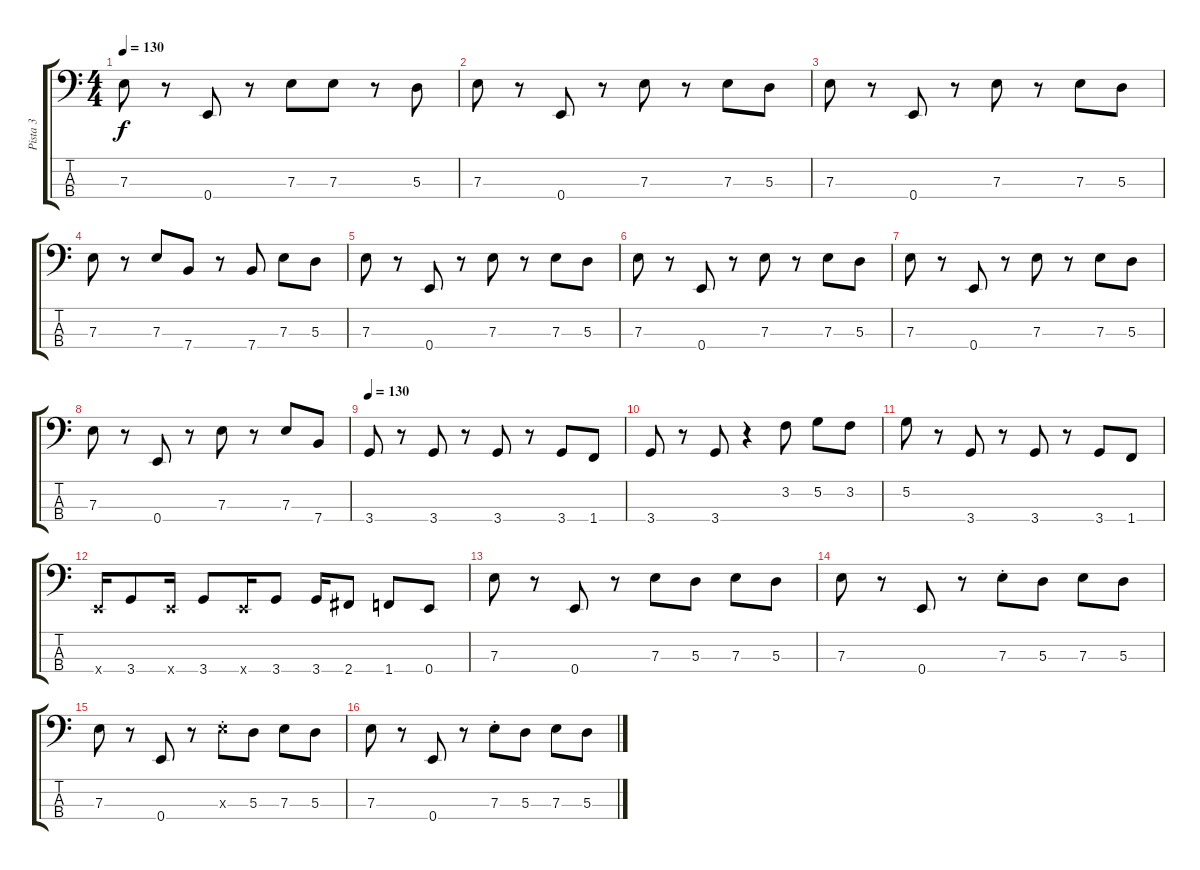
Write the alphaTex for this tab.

\track ("Pista 3" "Pista 3") {instrument electricbassfinger}
\staff {score tabs}
\tuning (G2 D2 A1 E1) {hide}
\ts (4 4)
\tempo 130
\clef f4
\ks c
7.3.8{dy f} r.8 0.4.8 r.8 7.3.8 7.3.8 r.8 5.3.8 |
7.3.8 r.8 0.4.8 r.8 7.3.8 r.8 7.3.8 5.3.8 |
7.3.8 r.8 0.4.8 r.8 7.3.8 r.8 7.3.8 5.3.8 |
7.3.8 r.8 7.3.8 7.4.8 r.8 7.4.8 7.3.8 5.3.8 |
7.3.8 r.8 0.4.8 r.8 7.3.8 r.8 7.3.8 5.3.8 |
7.3.8 r.8 0.4.8 r.8 7.3.8 r.8 7.3.8 5.3.8 |
7.3.8 r.8 0.4.8 r.8 7.3.8 r.8 7.3.8 5.3.8 |
7.3.8 r.8 0.4.8 r.8 7.3.8 r.8 7.3.8 7.4.8 |
\tempo 130
3.4.8 r.8 3.4.8 r.8 3.4.8 r.8 3.4.8 1.4.8 |
3.4.8 r.8 3.4.8 r.4 3.2.8 5.2.8 3.2.8 |
5.2.8 r.8 3.4.8 r.8 3.4.8 r.8 3.4.8 1.4.8 |
0.4{x}.16 3.4.8 0.4{x}.16 3.4.8 0.4{x}.16 3.4.8 3.4.16 2.4.8 1.4.8 0.4.8 |
7.3.8 r.8 0.4.8 r.8 7.3.8 5.3.8 7.3.8 5.3.8 |
7.3.8 r.8 0.4.8 r.8 7.3{st}.8 5.3.8 7.3.8 5.3.8 |
7.3.8 r.8 0.4.8 r.8 7.3{st x}.8 5.3.8 7.3.8 5.3.8 |
7.3.8 r.8 0.4.8 r.8 7.3{st}.8 5.3.8 7.3.8 5.3.8
